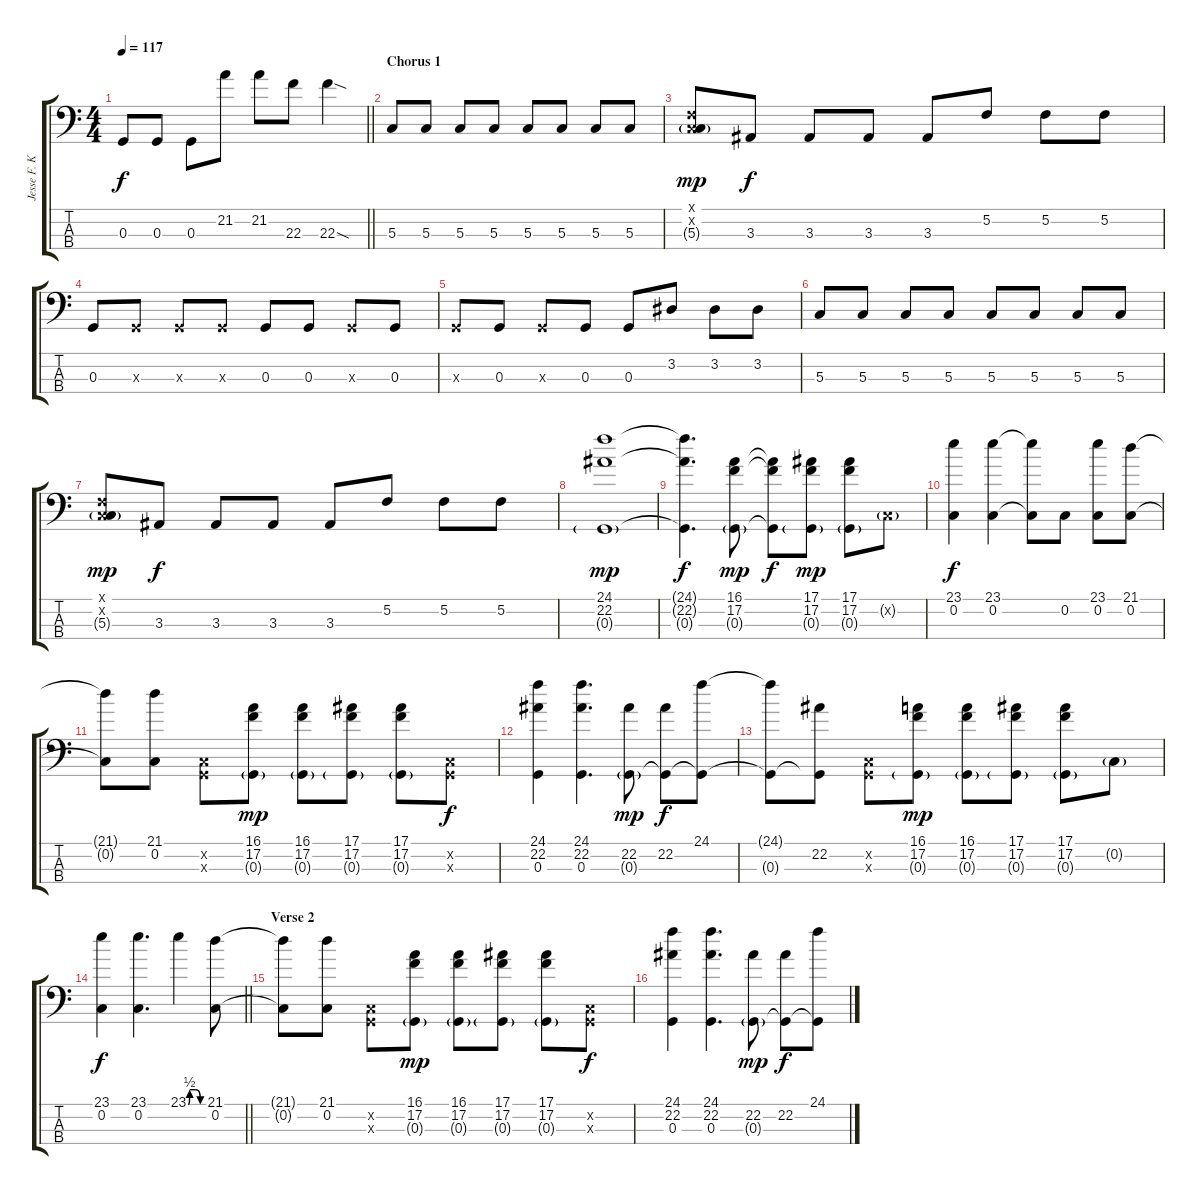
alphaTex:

\track ("Jesse F. Keeler" "Jesse F. K") {instrument overdrivenguitar}
\staff {score tabs}
\tuning (F2 C2 G1 D1) {hide}
\ts (4 4)
\tempo 117
\clef f4
\barLineRight lightlight
\ks c
0.3.8{dy f} 0.3.8 0.3.8 21.2.8 21.2.8 22.3.8 22.3{sod}.4 |
\section ("" "Chorus 1")
5.3.8 5.3.8 5.3.8 5.3.8 5.3.8 5.3.8 5.3.8 5.3.8 |
(0.1{x} 0.2{x} 5.3{g}).8{dy mp} 3.3.8{dy f} 3.3.8 3.3.8 3.3.8 5.2.8 5.2.8 5.2.8 |
0.3.8 0.3{x}.8 0.3{x}.8 0.3{x}.8 0.3.8 0.3.8 0.3{x}.8 0.3.8 |
0.3{x}.8 0.3.8 0.3{x}.8 0.3.8 0.3.8 3.2.8 3.2.8 3.2.8 |
5.3.8 5.3.8 5.3.8 5.3.8 5.3.8 5.3.8 5.3.8 5.3.8 |
(0.1{x} 0.2{x} 5.3{g}).8{dy mp} 3.3.8{dy f} 3.3.8 3.3.8 3.3.8 5.2.8 5.2.8 5.2.8 |
(24.1 22.2 0.3{g}).1{dy mp volume 8} |
(24.1{t} 22.2{t} 0.3{t}).4{d dy f} (16.1 17.2 0.3{g}).8{dy mp volume 14} (16.1{t} 17.2{t} 0.3{t}).8{dy f} (17.1 17.2 0.3{g}).8{dy mp} (17.1 17.2 0.3{g}).8 0.2{g x}.8 |
(23.1 0.2).4{dy f} (23.1 0.2).4 (23.1{t} 0.2{t}).8 0.2.8 (23.1 0.2).8 (21.1 0.2).8 |
(21.1{t} 0.2{t}).8 (21.1 0.2).8 (0.2{x} 0.3{x}).8 (16.1 17.2 0.3{g}).8{dy mp} (16.1 17.2 0.3{g}).8 (17.1 17.2 0.3{g}).8 (17.1 17.2 0.3{g}).8 (0.2{x} 0.3{x}).8{dy f} |
(24.1 22.2 0.3).4 (24.1 22.2 0.3).4{d} (22.2 0.3{g}).8{dy mp} (22.2 0.3{t}).8{dy f} (24.1 0.3{t}).8 |
(24.1{t} 0.3{t}).8 (22.2 0.3{t}).8 (0.2{x} 0.3{x}).8 (16.1 17.2 0.3{g}).8{dy mp} (16.1 17.2 0.3{g}).8 (17.1 17.2 0.3{g}).8 (17.1 17.2 0.3{g}).8 0.2{g}.8 |
\barLineRight lightlight
(23.1 0.2).4{dy f} (23.1 0.2).4{d} 23.1{be (custom 0 0 6 2 30 2 48 0 60 0)}.4 (21.1 0.2).8 |
\section ("" "Verse 2")
(21.1{t} 0.2{t}).8 (21.1 0.2).8 (0.2{x} 0.3{x}).8 (16.1 17.2 0.3{g}).8{dy mp} (16.1 17.2 0.3{g}).8 (17.1 17.2 0.3{g}).8 (17.1 17.2 0.3{g}).8 (0.2{x} 0.3{x}).8{dy f} |
(24.1 22.2 0.3).4 (24.1 22.2 0.3).4{d} (22.2 0.3{g}).8{dy mp} (22.2 0.3{t}).8{dy f} (24.1 0.3{t}).8
